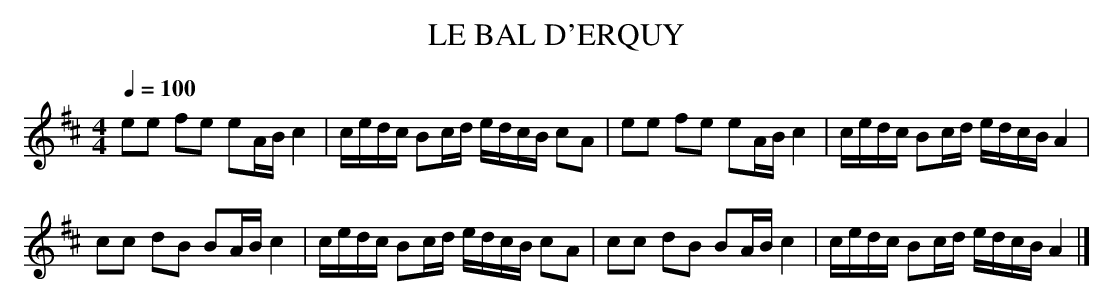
X:1
T:LE BAL D'ERQUY
M:4/4
L:1/8
Q:1/4=100
V:1
K:D
ee fe eA/B/ c2 |c/e/d/c/ Bc/d/ e/d/c/B/ cA |ee fe eA/B/ c2 |c/e/d/c/ Bc/d/ e/d/c/B/ A2 |
cc dB BA/B/ c2 |c/e/d/c/ Bc/d/ e/d/c/B/ cA |cc dB BA/B/ c2 |c/e/d/c/ Bc/d/ e/d/c/B/ A2 |]
